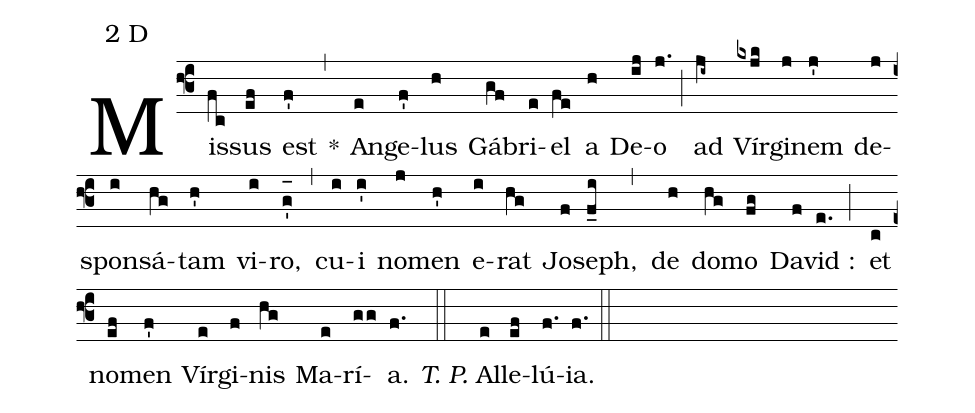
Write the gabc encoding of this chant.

mode:2 D;
%%
(f3) Mis(fc)sus(ef) est(f') *(,) An(e)ge(f')lus(h) Gá(gf)bri(e)el(fe) a(h) De(ij)o(j.) (;) ad(ji~) Vír(kxjk)gi(j)nem(j') de(j)spon(i)sá(hg)tam(h') vi(i)ro,(g'_[oh:h]) (,) cu(i)i(i') no(j)men(h') e(i)rat(hg) Jo(f)seph,(f_i) (,) de(h) do(hg)mo(fg) Da(f)vid :(e.) (;) et(c) no(ef)men(f') Vír(e)gi(f)nis(hg) Ma(e)rí(gg)a.(f.) (::) <i>T. P.</i> Al(e)le(ef)lú(f.){ia}.(f.) (::)
